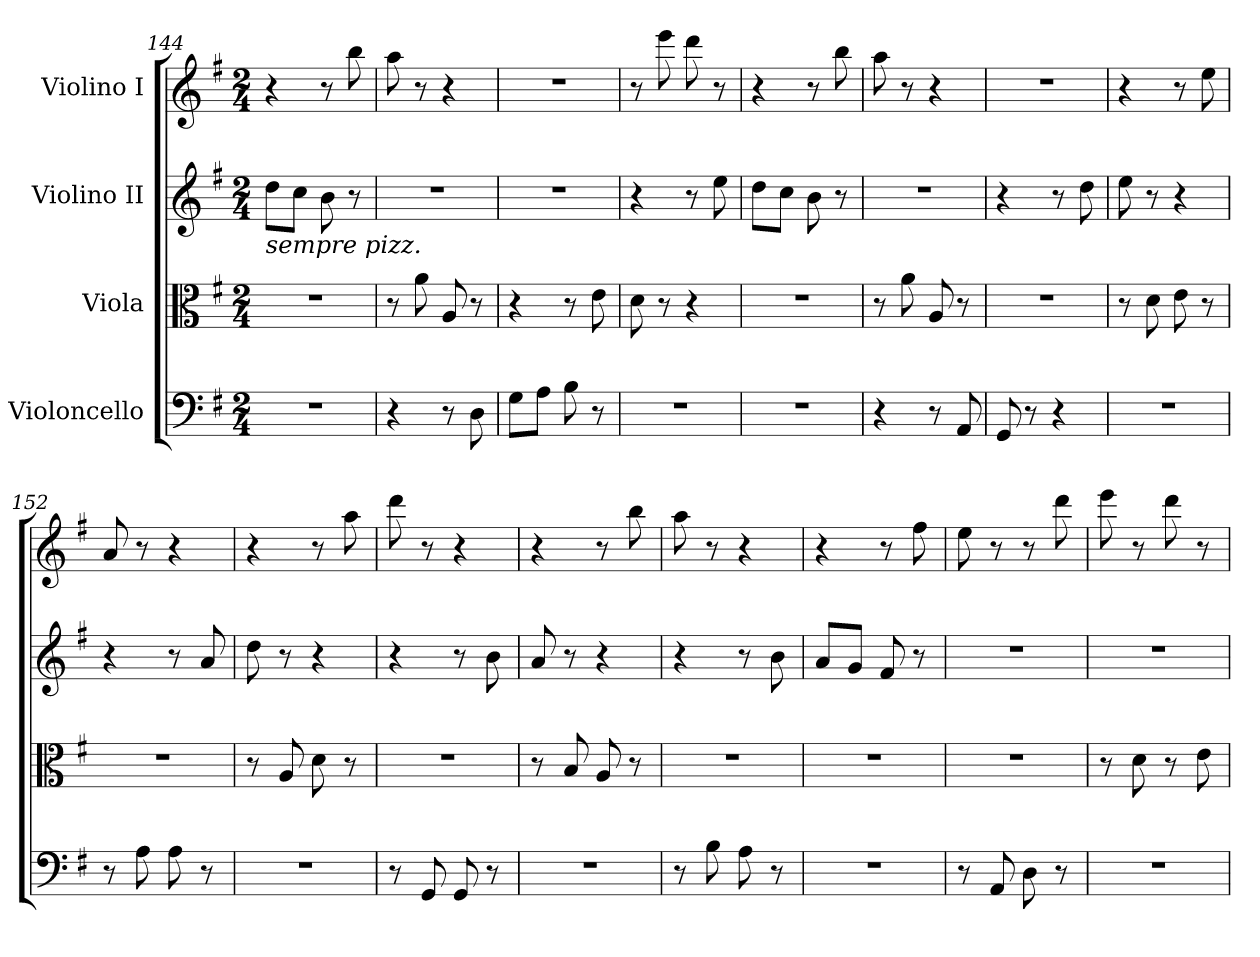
**kern	**kern	**kern	**kern
*part4	*part3	*part2	*part1
*staff4	*staff3	*staff2	*staff1
*I"Violoncello	*I"Viola	*I"Violino II	*I"Violino I
*clefF4	*clefC3	*clefG2	*clefG2
*k[f#]	*k[f#]	*k[f#]	*k[f#]
*G:	*G:	*G:	*G:
*M2/4	*M2/4	*M2/4	*M2/4
=144	=144	=144	=144
!	!	!LO:TX:b:i:t=sempre pizz.	!
!LO:N:vis=1	!LO:N:vis=1	!	!
2r	2r	8ddi\L	4r
.	.	8cci\J	.
.	.	8bi\	8r
.	.	8r	8bbi\
!!LO:LB:g=z
=145	=145	=145	=145
!	!	!LO:N:vis=1	!
4r	8r	2r	8aai\
.	8ai\	.	8r
8r	8Ai/	.	4r
8Di\	8r	.	.
=146	=146	=146	=146
!	!	!LO:N:vis=1	!LO:N:vis=1
8Gi\L	4r	2r	2r
8Ai\J	.	.	.
8Bi\	8r	.	.
8r	8ei\	.	.
=147	=147	=147	=147
!LO:N:vis=1	!	!	!
2r	8di\	4r	8r
.	8r	.	8eeei\
.	4r	8r	8dddi\
.	.	8eei\	8r
=148	=148	=148	=148
!LO:N:vis=1	!LO:N:vis=1	!	!
2r	2r	8ddi\L	4r
.	.	8cci\J	.
.	.	8bi\	8r
.	.	8r	8bbi\
=149	=149	=149	=149
!	!	!LO:N:vis=1	!
4r	8r	2r	8aai\
.	8ai\	.	8r
8r	8Ai/	.	4r
8AAi/	8r	.	.
=150	=150	=150	=150
!	!LO:N:vis=1	!	!LO:N:vis=1
8GGi/	2r	4r	2r
8r	.	.	.
4r	.	8r	.
.	.	8ddi\	.
=151	=151	=151	=151
!LO:N:vis=1	!	!	!
2r	8r	8eei\	4r
.	8di\	8r	.
.	8ei\	4r	8r
.	8r	.	8eei\
=152	=152	=152	=152
!	!LO:N:vis=1	!	!
8r	2r	4r	8ai/
8Ai\	.	.	8r
8Ai\	.	8r	4r
8r	.	8ai/	.
=153	=153	=153	=153
!LO:N:vis=1	!	!	!
2r	8r	8ddi\	4r
.	8Ai/	8r	.
.	8di\	4r	8r
.	8r	.	8aai\
=154	=154	=154	=154
!	!LO:N:vis=1	!	!
8r	2r	4r	8dddi\
8GGi/	.	.	8r
8GGi/	.	8r	4r
8r	.	8bi\	.
!!LO:LB:g=z
=155	=155	=155	=155
!LO:N:vis=1	!	!	!
2r	8r	8ai/	4r
.	8Bi/	8r	.
.	8Ai/	4r	8r
.	8r	.	8bbi\
=156	=156	=156	=156
!	!LO:N:vis=1	!	!
8r	2r	4r	8aai\
8Bi\	.	.	8r
8Ai\	.	8r	4r
8r	.	8bi\	.
=157	=157	=157	=157
!LO:N:vis=1	!LO:N:vis=1	!	!
2r	2r	8ai/L	4r
.	.	8gi/J	.
.	.	8f#i/	8r
.	.	8r	8ff#i\
=158	=158	=158	=158
!	!LO:N:vis=1	!LO:N:vis=1	!
8r	2r	2r	8eei\
8AAi/	.	.	8r
8Di\	.	.	8r
8r	.	.	8dddi\
=159	=159	=159	=159
!LO:N:vis=1	!	!LO:N:vis=1	!
2r	8r	2r	8eeei\
.	8di\	.	8r
.	8r	.	8dddi\
.	8ei\	.	8r
=	=	=	=
*-	*-	*-	*-
